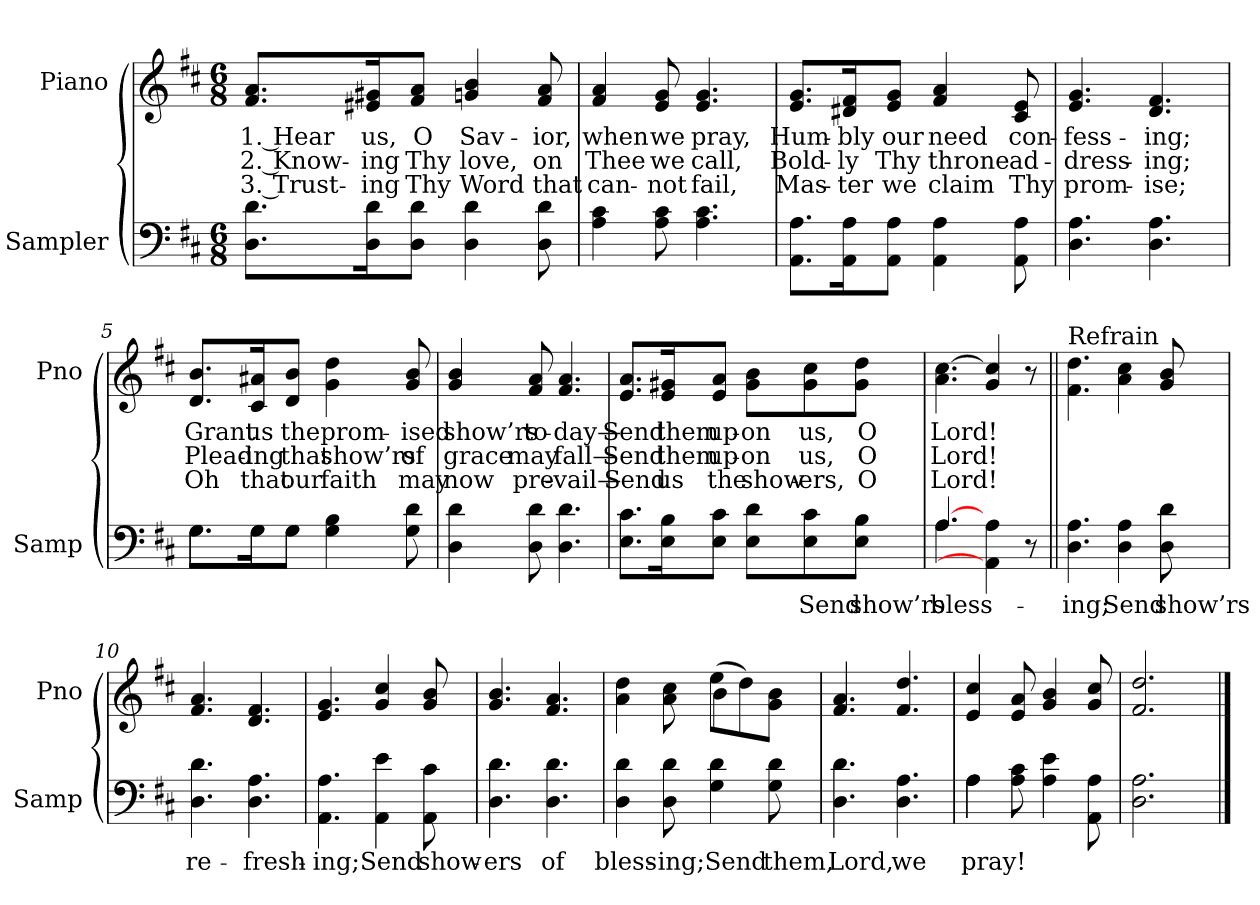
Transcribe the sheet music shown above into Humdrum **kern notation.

**kern	**text	**kern	**text	**text	**text
*part2	*part2	*part1	*part1	*part1	*part1
*staff2	*staff2	*staff1	*staff1	*staff1	*staff1
*I"Sampler	*	*I"Piano	*	*	*
*I'Samp	*	*I'Pno	*	*	*
*clefF4	*	*clefG2	*	*	*
*k[f#c#]	*	*k[f#c#]	*	*	*
*D:	*	*D:	*	*	*
*M6/8	*	*M6/8	*	*	*
=1	=1	=1	=1	=1	=1
8.D\ 8.d\L	.	8.f#/ 8.a/L	1. Hear	2. Know-	3. Trust-
16D\ 16d\K	.	16e#X/ 16g#X/K	us,	-ing	-ing
8D\ 8d\J	.	8f#/ 8a/J	O	Thy	Thy
4D 4d	.	4gn 4b	Sav-	love,	Word
8D 8d	.	8f# 8a	-ior,	on	that
=2	=2	=2	=2	=2	=2
4A 4c#	.	4f# 4a	when	Thee	can-
8A 8c#	.	8e 8g	we	we	-not
4.A 4.c#	.	4.e 4.g	pray,	call,	fail,
=3	=3	=3	=3	=3	=3
8.AA\ 8.A\L	.	8.e/ 8.g/L	Hum-	Bold-	Mas-
16AA\ 16A\K	.	16d#X/ 16f#/K	-bly	-ly	-ter
8AA\ 8A\J	.	8e/ 8g/J	our	Thy	we
4AA 4A	.	4f# 4a	need	throne	claim
8AA 8A	.	8c# 8e	con-	ad-	Thy
=4	=4	=4	=4	=4	=4
4.D 4.A	.	4.e 4.g	-fess-	-dress-	prom-
4.D 4.A	.	4.d 4.f#	-ing;	-ing;	-ise;
=5	=5	=5	=5	=5	=5
*^	*	*	*	*	*
8.G\L	8.G\L	.	8.d/ 8.b/L	Grant	Plead-	Oh
16G\K	16G\K	.	16c#/ 16a#X/K	us	-ing	that
8G\J	8G\J	.	8d/ 8b/J	the	that	our
4G 4B	4.ryy	.	4g 4dd	prom-	show’rs	faith
8G 8d	.	.	8g 8b	-ised	of	may
*v	*v	*	*	*	*	*
=6	=6	=6	=6	=6	=6
4D 4d	.	4g 4b	show’rs	grace	now
8D 8d	.	8f# 8a	to-	may	pre-
4.D 4.d	.	4.f# 4.a	-day—	fall—	-vail—
=7	=7	=7	=7	=7	=7
8.E\ 8.c#\L	.	8.e/ 8.a/L	Send	Send	Send
16E\ 16B\K	.	16e/ 16g#X/K	them	them	us
8E\ 8c#\J	.	8e/ 8a/J	up-	up-	the
8E\ 8d\L	.	8g#\ 8b\L	-on	-on	show-
8E\ 8c#\	Send	8g#\ 8cc#\	us,	us,	-ers,
8E\ 8B\J	show’rs	8g#\ 8dd\J	O	O	O
=8	=8	=8	=8	=8	=8
*^	*	*	*	*	*
[4.A/	4.A	bless-	4.a [4.cc#	Lord!	Lord!	Lord!
4AA] 4A	4.ryy	.	4g 4cc#]	.	.	.
8r	.	.	8r	.	.	.
*v	*v	*	*	*	*	*
=9||	=9||	=9||	=9||	=9||	=9||
!	!	!LO:TX:t=Refrain	!	!	!
4.D 4.A	-ing;	4.f#\ 4.dd\	.	.	.
4D 4A	Send	4a 4cc#	.	.	.
8D 8d	show’rs	8g 8b	.	.	.
=10	=10	=10	=10	=10	=10
4.D 4.d	re-	4.f# 4.a	.	.	.
4.D 4.A	-fresh-	4.d 4.f#	.	.	.
=11	=11	=11	=11	=11	=11
4.AA 4.A	-ing;	4.e 4.g	.	.	.
4AA 4e	Send	4g 4cc#	.	.	.
8AA 8c#	show-	8g 8b	.	.	.
=12	=12	=12	=12	=12	=12
4.D 4.d	-ers	4.g 4.b	.	.	.
4.D 4.d	of	4.f# 4.a	.	.	.
=13	=13	=13	=13	=13	=13
*	*	*^	*	*	*
4D 4d	bless-	4a 4dd	4.ryy	.	.	.
8D 8d	-ing;	8a 8cc#	.	.	.	.
4G 4d	Send	(8ee\L	4b	.	.	.
.	.	8dd\)	.	.	.	.
8G 8d	them,	8g\ 8b\J	8ryy	.	.	.
*	*	*v	*v	*	*	*
=14	=14	=14	=14	=14	=14
4.D 4.d	Lord,	4.f# 4.a	.	.	.
4.D 4.A	we	4.f# 4.dd	.	.	.
=15	=15	=15	=15	=15	=15
*^	*	*	*	*	*
4A\	4A	pray!	4e 4cc#	.	.	.
8A 8c#	2ryy	.	8e 8a	.	.	.
4A 4e	.	.	4g 4b	.	.	.
8AA 8A	.	.	8g 8cc#	.	.	.
*v	*v	*	*	*	*	*
=16	=16	=16	=16	=16	=16
2.D 2.A	.	2.f# 2.dd	.	.	.
==	==	==	==	==	==
*-	*-	*-	*-	*-	*-
